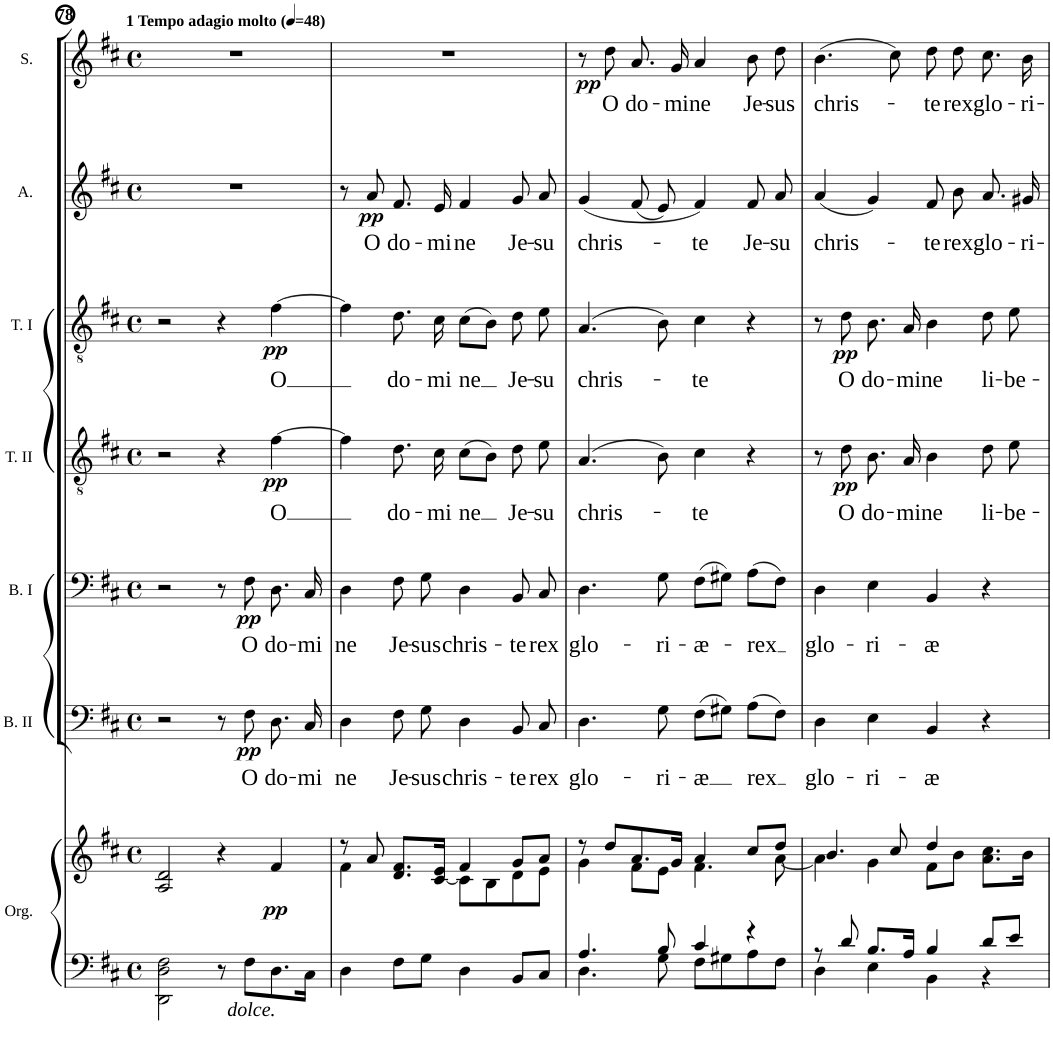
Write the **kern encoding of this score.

**kern	**kern	**dynam	**kern	**text	**dynam	**kern	**text	**dynam	**kern	**text	**dynam	**kern	**text	**dynam	**kern	**text	**dynam	**kern	**text	**dynam
*part7	*part7	*part7	*part6	*part6	*part6	*part5	*part5	*part5	*part4	*part4	*part4	*part3	*part3	*part3	*part2	*part2	*part2	*part1	*part1	*part1
*staff8	*staff7	*staff7/8	*staff6	*staff6	*staff6	*staff5	*staff5	*staff5	*staff4	*staff4	*staff4	*staff3	*staff3	*staff3	*staff2	*staff2	*staff2	*staff1	*staff1	*staff1
*I"Orgue	*	*	*I"Basses II	*	*	*I"Basses I	*	*	*I"Ténors II	*	*	*I"Ténors I	*	*	*I"Altos	*	*	*I"Sopranos	*	*
*I'Org.	*	*	*I'B. II	*	*	*I'B. I	*	*	*I'T. II	*	*	*I'T. I	*	*	*I'A.	*	*	*I'S.	*	*
!!LO:PB:g=z
*clefF4	*clefG2	*	*clefF4	*	*	*clefF4	*	*	*clefGv2	*	*	*clefGv2	*	*	*clefG2	*	*	*clefG2	*	*
*k[f#c#]	*k[f#c#]	*	*k[f#c#]	*	*	*k[f#c#]	*	*	*k[f#c#]	*	*	*k[f#c#]	*	*	*k[f#c#]	*	*	*k[f#c#]	*	*
*M4/4	*M4/4	*	*M4/4	*	*	*M4/4	*	*	*M4/4	*	*	*M4/4	*	*	*M4/4	*	*	*M4/4	*	*
*met(c)	*met(c)	*	*met(c)	*	*	*met(c)	*	*	*met(c)	*	*	*met(c)	*	*	*met(c)	*	*	*met(c)	*	*
=78	=78	=78	=78	=78	=78	=78	=78	=78	=78	=78	=78	=78	=78	=78	=78	=78	=78	=78	=78	=78
*^	*	*	*	*	*	*	*	*	*	*	*	*	*	*	*	*	*	*	*	*
2F#\	2DD\ 2D\	2A/ 2d/	.	2r	.	.	2r	.	.	2r	.	.	2r	.	.	1r	.	.	1r	.	.
2ryy	8r	4r	.	8r	.	.	8r	.	.	4r	.	.	4r	.	.	.	.	.	.	.	.
!	!LO:TX:b:i:t=dolce.	!	!	!	!	!	!	!	!	!	!	!	!	!	!	!	!	!	!	!	!
!	!	!	!	!	!LO:LY:b	!LO:DY:b	!	!LO:LY:b	!LO:DY:b	!	!	!	!	!	!	!	!	!	!	!	!
.	8F#\L	.	.	8F#\	O	pp	8F#\	O	pp	.	.	.	.	.	.	.	.	.	.	.	.
!	!	!	!LO:DY:b	!	!LO:LY:b	!	!	!LO:LY:b	!	!	!LO:LY:b	!LO:DY:b	!	!LO:LY:b	!LO:DY:b	!	!	!	!	!	!
.	8.D\	4f#/	pp	8.D\	do-	.	8.D\	do-	.	[4f#\	O	pp	[4f#\	O	pp	.	.	.	.	.	.
!	!	!	!	!	!LO:LY:b	!	!	!LO:LY:b	!	!	!	!	!	!	!	!	!	!	!	!	!
.	16C#\Jk	.	.	16C#/	-mi	.	16C#/	-mi	.	.	.	.	.	.	.	.	.	.	.	.	.
=79	=79	=79	=79	=79	=79	=79	=79	=79	=79	=79	=79	=79	=79	=79	=79	=79	=79	=79	=79	=79	=79
*	*	*^	*	*	*	*	*	*	*	*	*	*	*	*	*	*	*	*	*	*	*
!	!	!	!	!	!	!LO:LY:b	!	!	!LO:LY:b	!	!	!	!	!	!	!	!	!	!	!	!	!
*v	*v	*	*	*	*	*	*	*	*	*	*	*	*	*	*	*	*	*	*	*	*	*
4D\	8r	4f#\	.	4D\	ne	.	4D\	ne	.	4f#\]	.	.	4f#\]	.	.	8r	.	.	1r	.	.
!	!	!	!	!	!	!	!	!	!	!	!	!	!	!	!	!	!LO:LY:b	!LO:DY:b	!	!	!
.	8a/	.	.	.	.	.	.	.	.	.	.	.	.	.	.	8a/	O	pp	.	.	.
!	!	!	!	!	!LO:LY:b	!	!	!LO:LY:b	!	!	!LO:LY:b	!	!	!LO:LY:b	!	!	!LO:LY:b	!	!	!	!
8F#\L	8.d/ 8.f#/L	4ryy	.	8F#\	Je-	.	8F#\	Je-	.	8.d\	do-	.	8.d\	do-	.	8.f#/L	do-	.	.	.	.
!	!	!	!	!	!LO:LY:b	!	!	!LO:LY:b	!	!	!	!	!	!	!	!	!	!	!	!	!
8G\J	.	.	.	8G\	-sus	.	8G\	-sus	.	.	.	.	.	.	.	.	.	.	.	.	.
!	!	!	!	!	!	!	!	!	!	!	!LO:LY:b	!	!	!LO:LY:b	!	!	!LO:LY:b	!	!	!	!
.	[16c#/ 16e/Jk	.	.	.	.	.	.	.	.	16c#\	-mi	.	16c#\	-mi	.	16e/Jk	-mi	.	.	.	.
!	!	!	!	!	!LO:LY:b	!	!	!LO:LY:b	!	!	!LO:LY:b	!	!	!LO:LY:b	!	!	!LO:LY:b	!	!	!	!
4D\	4f#/	8c#\L]	.	4D\	chris-	.	4D\	chris-	.	(8c#\L	ne	.	(8c#\L	ne	.	4f#/	ne	.	.	.	.
.	.	8B\	.	.	.	.	.	.	.	8B\J)	.	.	8B\J)	.	.	.	.	.	.	.	.
!	!	!	!	!	!LO:LY:b	!	!	!LO:LY:b	!	!	!LO:LY:b	!	!	!LO:LY:b	!	!	!LO:LY:b	!	!	!	!
8BB/L	8g/L	8d\	.	8BB/	-te	.	8BB/	-te	.	8d\	Je-	.	8d\	Je-	.	8g/L	Je-	.	.	.	.
!	!	!	!	!	!LO:LY:b	!	!	!LO:LY:b	!	!	!LO:LY:b	!	!	!LO:LY:b	!	!	!LO:LY:b	!	!	!	!
8C#/J	8a/J	8e\J	.	8C#/	rex	.	8C#/	rex	.	8e\	-su	.	8e\	-su	.	8a/J	-su	.	.	.	.
=80	=80	=80	=80	=80	=80	=80	=80	=80	=80	=80	=80	=80	=80	=80	=80	=80	=80	=80	=80	=80	=80
*^	*	*	*	*	*	*	*	*	*	*	*	*	*	*	*	*	*	*	*	*	*
!	!	!	!	!	!	!LO:LY:b	!	!	!LO:LY:b	!	!	!LO:LY:b	!	!	!LO:LY:b	!	!	!LO:LY:b	!	!	!	!LO:DY:b
4.A/	4.D\	8r	4g\	.	4.D\	glo-	.	4.D\	glo-	.	(4.A/	chris-	.	(4.A/	chris-	.	(4g/	chris-	.	8r	.	pp
!	!	!	!	!	!	!	!	!	!	!	!	!	!	!	!	!	!	!	!	!	!LO:LY:b	!
.	.	8dd/L	.	.	.	.	.	.	.	.	.	.	.	.	.	.	.	.	.	8dd\	O	.
!	!	!	!	!	!	!	!	!	!	!	!	!	!	!	!	!	!	!	!	!	!LO:LY:b	!
.	.	8.a/	8f#\L	.	.	.	.	.	.	.	.	.	.	.	.	.	(8f#/L	.	.	8.a/L	do-	.
!	!	!	!	!	!	!LO:LY:b	!	!	!LO:LY:b	!	!	!	!	!	!	!	!	!	!	!	!	!
8B/	8G\	.	8e\J	.	8G\	-ri-	.	8G\	-ri-	.	8B\)	.	.	8B\)	.	.	8e/J)	.	.	.	.	.
!	!	!	!	!	!	!	!	!	!	!	!	!	!	!	!	!	!	!	!	!	!LO:LY:b	!
.	.	16g/Jk	.	.	.	.	.	.	.	.	.	.	.	.	.	.	.	.	.	16g/Jk	-mi	.
!	!	!	!	!	!	!LO:LY:b	!	!	!LO:LY:b	!	!	!LO:LY:b	!	!	!LO:LY:b	!	!	!LO:LY:b	!	!	!LO:LY:b	!
4c#/	8F#\L	4a/	4.f#\	.	(8F#\L	-æ	.	(8F#\L	æ-	.	4c#\	-te	.	4c#\	-te	.	4f#/)	-te	.	4a/	ne	.
.	8G#X\	.	.	.	8G#X\J)	.	.	8G#X\J)	.	.	.	.	.	.	.	.	.	.	.	.	.	.
!	!	!	!	!	!	!LO:LY:b	!	!	!LO:LY:b	!	!	!	!	!	!	!	!	!LO:LY:b	!	!	!LO:LY:b	!
4r	8A\	8cc#/L	.	.	(8A\L	rex	.	(8A\L	-rex	.	4r	.	.	4r	.	.	8f#/L	Je-	.	8b\L	Je-	.
!	!	!	!	!	!	!	!	!	!	!	!	!	!	!	!	!	!	!LO:LY:b	!	!	!LO:LY:b	!
.	8F#\J	8dd/J	[8a\	.	8F#\J)	.	.	8F#\J)	.	.	.	.	.	.	.	.	8a/J	-su	.	8dd\J	-sus	.
=81	=81	=81	=81	=81	=81	=81	=81	=81	=81	=81	=81	=81	=81	=81	=81	=81	=81	=81	=81	=81	=81	=81
!	!	!	!	!	!	!LO:LY:b	!	!	!LO:LY:b	!	!	!	!	!	!	!	!	!LO:LY:b	!	!	!LO:LY:b	!
8r	4D\	4.b/	4a\]	.	4D\	glo-	.	4D\	glo-	.	8r	.	.	8r	.	.	(4a/	chris-	.	(4.b\	chris-	.
!	!	!	!	!	!	!	!	!	!	!	!	!LO:LY:b	!LO:DY:b	!	!LO:LY:b	!LO:DY:b	!	!	!	!	!	!
8d/	.	.	.	.	.	.	.	.	.	.	8d\	O	pp	8d\	O	pp	.	.	.	.	.	.
!	!	!	!	!	!	!LO:LY:b	!	!	!LO:LY:b	!	!	!LO:LY:b	!	!	!LO:LY:b	!	!	!	!	!	!	!
8.B/L	4E\	.	4g\	.	4E\	-ri-	.	4E\	-ri-	.	8.B\	do-	.	8.B\	do-	.	4g/)	.	.	.	.	.
.	.	8cc#/	.	.	.	.	.	.	.	.	.	.	.	.	.	.	.	.	.	8cc#\)	.	.
!	!	!	!	!	!	!	!	!	!	!	!	!LO:LY:b	!	!	!LO:LY:b	!	!	!	!	!	!	!
16A/Jk	.	.	.	.	.	.	.	.	.	.	16A/	-mi	.	16A/	-mi	.	.	.	.	.	.	.
!	!	!	!	!	!	!LO:LY:b	!	!	!LO:LY:b	!	!	!LO:LY:b	!	!	!LO:LY:b	!	!	!LO:LY:b	!	!	!LO:LY:b	!
4B/	4BB\	4dd/	8f#\L	.	4BB/	-æ	.	4BB/	-æ	.	4B\	ne	.	4B\	ne	.	8f#/L	-te	.	8dd\L	-te	.
!	!	!	!	!	!	!	!	!	!	!	!	!	!	!	!	!	!	!LO:LY:b	!	!	!LO:LY:b	!
.	.	.	8b\J	.	.	.	.	.	.	.	.	.	.	.	.	.	8b/J	rex	.	8dd\J	rex	.
!	!	!	!	!	!	!	!	!	!	!	!	!LO:LY:b	!	!	!LO:LY:b	!	!	!LO:LY:b	!	!	!LO:LY:b	!
8d/L	4r	8.a\ 8.cc#\L	4ryy	.	4r	.	.	4r	.	.	8d\	li-	.	8d\	li-	.	8.a/L	glo-	.	8.cc#\L	glo-	.
!	!	!	!	!	!	!	!	!	!	!	!	!LO:LY:b	!	!	!LO:LY:b	!	!	!	!	!	!	!
8e/J	.	.	.	.	.	.	.	.	.	.	8e\	-be-	.	8e\	-be-	.	.	.	.	.	.	.
!	!	!	!	!	!	!	!	!	!	!	!	!	!	!	!	!	!	!LO:LY:b	!	!	!LO:LY:b	!
.	.	16b\Jk	.	.	.	.	.	.	.	.	.	.	.	.	.	.	16g#X/Jk	-ri-	.	16b\Jk	-ri-	.
*v	*v	*	*	*	*	*	*	*	*	*	*	*	*	*	*	*	*	*	*	*	*	*
*	*v	*v	*	*	*	*	*	*	*	*	*	*	*	*	*	*	*	*	*	*	*
=	=	=	=	=	=	=	=	=	=	=	=	=	=	=	=	=	=	=	=	=
*-	*-	*-	*-	*-	*-	*-	*-	*-	*-	*-	*-	*-	*-	*-	*-	*-	*-	*-	*-	*-
